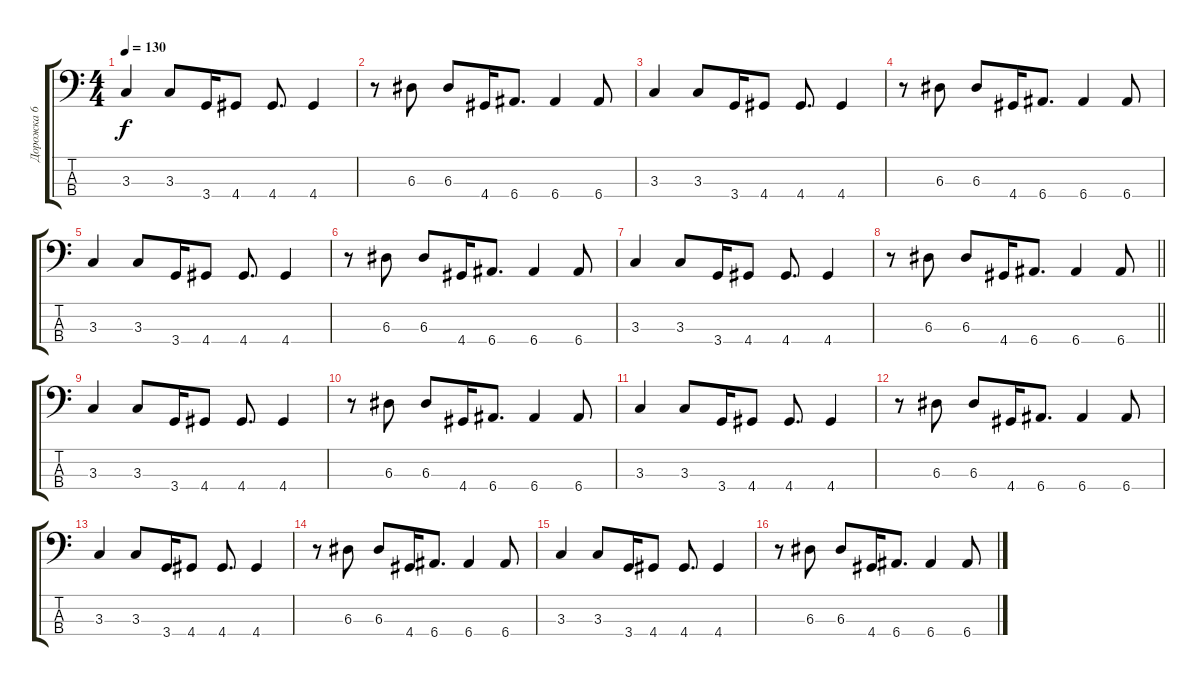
\track ("Дорожка 6" "Дорожка 6") {instrument electricbasspick}
\staff {score tabs}
\tuning (G2 D2 A1 E1) {hide}
\ts (4 4)
\tempo 130
\clef f4
\ks c
3.3.4{dy f} 3.3.8 3.4.16 4.4.8 4.4.8{d} 4.4.4 |
r.8 6.3.8 6.3.8 4.4.16 6.4.8{d} 6.4.4 6.4.8 |
3.3.4 3.3.8 3.4.16 4.4.8 4.4.8{d} 4.4.4 |
r.8 6.3.8 6.3.8 4.4.16 6.4.8{d} 6.4.4 6.4.8 |
3.3.4 3.3.8 3.4.16 4.4.8 4.4.8{d} 4.4.4 |
r.8 6.3.8 6.3.8 4.4.16 6.4.8{d} 6.4.4 6.4.8 |
3.3.4 3.3.8 3.4.16 4.4.8 4.4.8{d} 4.4.4 |
\barLineRight lightlight
r.8 6.3.8 6.3.8 4.4.16 6.4.8{d} 6.4.4 6.4.8 |
3.3.4 3.3.8 3.4.16 4.4.8 4.4.8{d} 4.4.4 |
r.8 6.3.8 6.3.8 4.4.16 6.4.8{d} 6.4.4 6.4.8 |
3.3.4 3.3.8 3.4.16 4.4.8 4.4.8{d} 4.4.4 |
r.8 6.3.8 6.3.8 4.4.16 6.4.8{d} 6.4.4 6.4.8 |
3.3.4 3.3.8 3.4.16 4.4.8 4.4.8{d} 4.4.4 |
r.8 6.3.8 6.3.8 4.4.16 6.4.8{d} 6.4.4 6.4.8 |
3.3.4 3.3.8 3.4.16 4.4.8 4.4.8{d} 4.4.4 |
r.8 6.3.8 6.3.8 4.4.16 6.4.8{d} 6.4.4 6.4.8
